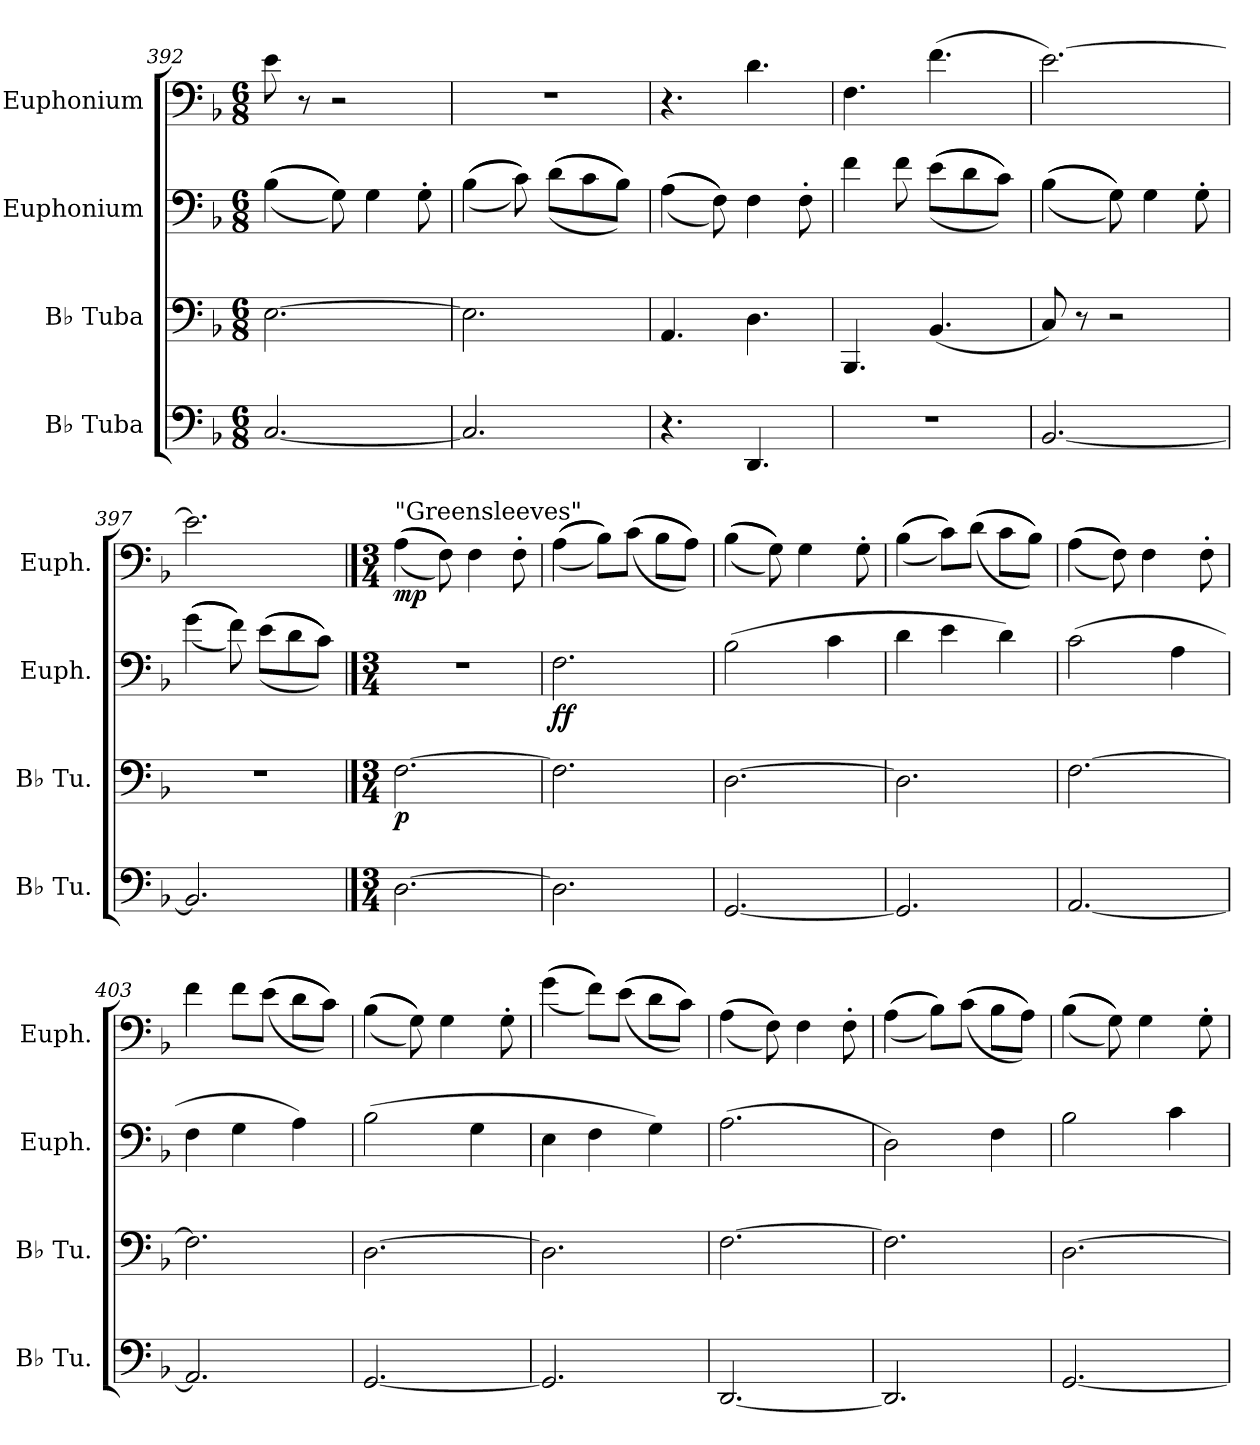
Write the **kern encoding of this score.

**kern	**dynam	**kern	**dynam	**kern	**dynam	**kern	**dynam
*part4	*part4	*part3	*part3	*part2	*part2	*part1	*part1
*staff4	*staff4	*staff3	*staff3	*staff2	*staff2	*staff1	*staff1
*I"B♭ Tuba	*	*I"B♭ Tuba	*	*I"Euphonium	*	*I"Euphonium	*
*I'B♭ Tu.	*	*I'B♭ Tu.	*	*I'Euph.	*	*I'Euph.	*
*clefF4	*	*clefF4	*	*clefF4	*	*clefF4	*
*k[b-]	*	*k[b-]	*	*k[b-]	*	*k[b-]	*
*M6/8	*	*M6/8	*	*M6/8	*	*M6/8	*
=392	=392	=392	=392	=392	=392	=392	=392
[2.C/	.	[2.E\	.	((((4B-\	.	8e\	.
.	.	.	.	.	.	8r	.
.	.	.	.	8G\))))	.	2r	.
.	.	.	.	4G\	.	.	.
.	.	.	.	8G'\	.	.	.
=393	=393	=393	=393	=393	=393	=393	=393
2.C/]	.	2.E\]	.	((((4B-\	.	2.r	.
.	.	.	.	8c\))))	.	.	.
.	.	.	.	((((8d\L	.	.	.
.	.	.	.	8c\	.	.	.
.	.	.	.	8B-\J))))	.	.	.
=394	=394	=394	=394	=394	=394	=394	=394
4.r	.	4.AA/	.	((((4A\	.	4.r	.
.	.	.	.	8F\))))	.	.	.
4.DD/	.	4.D\	.	4F\	.	4.d\	.
.	.	.	.	8F'\	.	.	.
!!LO:LB:g=z
=395	=395	=395	=395	=395	=395	=395	=395
2.r	.	4.BBB-/	.	4f\	.	4.F\	.
.	.	.	.	8f\	.	.	.
.	.	(4.BB-/	.	((((8e\L	.	(4.f\	.
.	.	.	.	8d\	.	.	.
.	.	.	.	8c\J))))	.	.	.
=396	=396	=396	=396	=396	=396	=396	=396
[2.BB-/	.	8C/)	.	((((4B-\	.	[2.e\)	.
.	.	8r	.	.	.	.	.
.	.	2r	.	8G\))))	.	.	.
.	.	.	.	4G\	.	.	.
.	.	.	.	8G'\	.	.	.
=397	=397	=397	=397	=397	=397	=397	=397
2.BB-/]	.	2.r	.	((((4g\	.	2.e\]	.
.	.	.	.	8f\))))	.	.	.
.	.	.	.	((((8e\L	.	.	.
.	.	.	.	8d\	.	.	.
.	.	.	.	8c\J))))	.	.	.
==398	==398	==398	==398	==398	==398	==398	==398
*M3/4	*	*M3/4	*	*M3/4	*	*M3/4	*
*	*	*	*	*	*	*MM190	*
!	!	!	!	!	!	!LO:TX:a:t="Greensleeves"	!
!	!LO:DY:b	!	!	!	!	!	!
!	!LO:DY:n=1:b	!	!LO:DY:b	!	!	!	!LO:DY:b
[2.D\	mp mp	[2.F\	p	2.r	.	((((4A\	mp
.	.	.	.	.	.	8F\))))	.
.	.	.	.	.	.	4F\	.
.	.	.	.	.	.	8F'\	.
=399	=399	=399	=399	=399	=399	=399	=399
!	!	!	!	!	!LO:DY:b	!	!
2.D\]	.	2.F\]	.	2.F\	ff	((((4A\	.
.	.	.	.	.	.	8B-\L))))	.
.	.	.	.	.	.	((((8c\J	.
.	.	.	.	.	.	8B-\L	.
.	.	.	.	.	.	8A\J))))	.
=400	=400	=400	=400	=400	=400	=400	=400
[2.GG/	.	[2.D\	.	(2B-\	.	((((4B-\	.
.	.	.	.	.	.	8G\))))	.
.	.	.	.	.	.	4G\	.
.	.	.	.	4c\	.	.	.
.	.	.	.	.	.	8G'\	.
!!LO:PB:g=z
=401	=401	=401	=401	=401	=401	=401	=401
2.GG/]	.	2.D\]	.	4d\	.	((((4B-\	.
.	.	.	.	4e\	.	8c\L))))	.
.	.	.	.	.	.	((((8d\J	.
.	.	.	.	4d\)	.	8c\L	.
.	.	.	.	.	.	8B-\J))))	.
=402	=402	=402	=402	=402	=402	=402	=402
[2.AA/	.	[2.F\	.	(2c\	.	((((4A\	.
.	.	.	.	.	.	8F\))))	.
.	.	.	.	.	.	4F\	.
.	.	.	.	4A\	.	.	.
.	.	.	.	.	.	8F'\	.
=403	=403	=403	=403	=403	=403	=403	=403
2.AA/]	.	2.F\]	.	4F\	.	4f\	.
.	.	.	.	4G\	.	8f\L	.
.	.	.	.	.	.	((((8e\J	.
.	.	.	.	4A\)	.	8d\L	.
.	.	.	.	.	.	8c\J))))	.
=404	=404	=404	=404	=404	=404	=404	=404
[2.GG/	.	[2.D\	.	(2B-\	.	((((4B-\	.
.	.	.	.	.	.	8G\))))	.
.	.	.	.	.	.	4G\	.
.	.	.	.	4G\	.	.	.
.	.	.	.	.	.	8G'\	.
=405	=405	=405	=405	=405	=405	=405	=405
2.GG/]	.	2.D\]	.	4E\	.	((((4g\	.
.	.	.	.	4F\	.	8f\L))))	.
.	.	.	.	.	.	((((8e\J	.
.	.	.	.	4G\)	.	8d\L	.
.	.	.	.	.	.	8c\J))))	.
=406	=406	=406	=406	=406	=406	=406	=406
[2.DD/	.	[2.F\	.	(2.A\	.	((((4A\	.
.	.	.	.	.	.	8F\))))	.
.	.	.	.	.	.	4F\	.
.	.	.	.	.	.	8F'\	.
!!LO:LB:g=z
=407	=407	=407	=407	=407	=407	=407	=407
2.DD/]	.	2.F\]	.	2D\)	.	((((4A\	.
.	.	.	.	.	.	8B-\L))))	.
.	.	.	.	.	.	((((8c\J	.
.	.	.	.	4F\	.	8B-\L	.
.	.	.	.	.	.	8A\J))))	.
=408	=408	=408	=408	=408	=408	=408	=408
[2.GG/	.	[2.D\	.	2B-\	.	((((4B-\	.
.	.	.	.	.	.	8G\))))	.
.	.	.	.	.	.	4G\	.
.	.	.	.	4c\	.	.	.
.	.	.	.	.	.	8G'\	.
=	=	=	=	=	=	=	=
*-	*-	*-	*-	*-	*-	*-	*-
